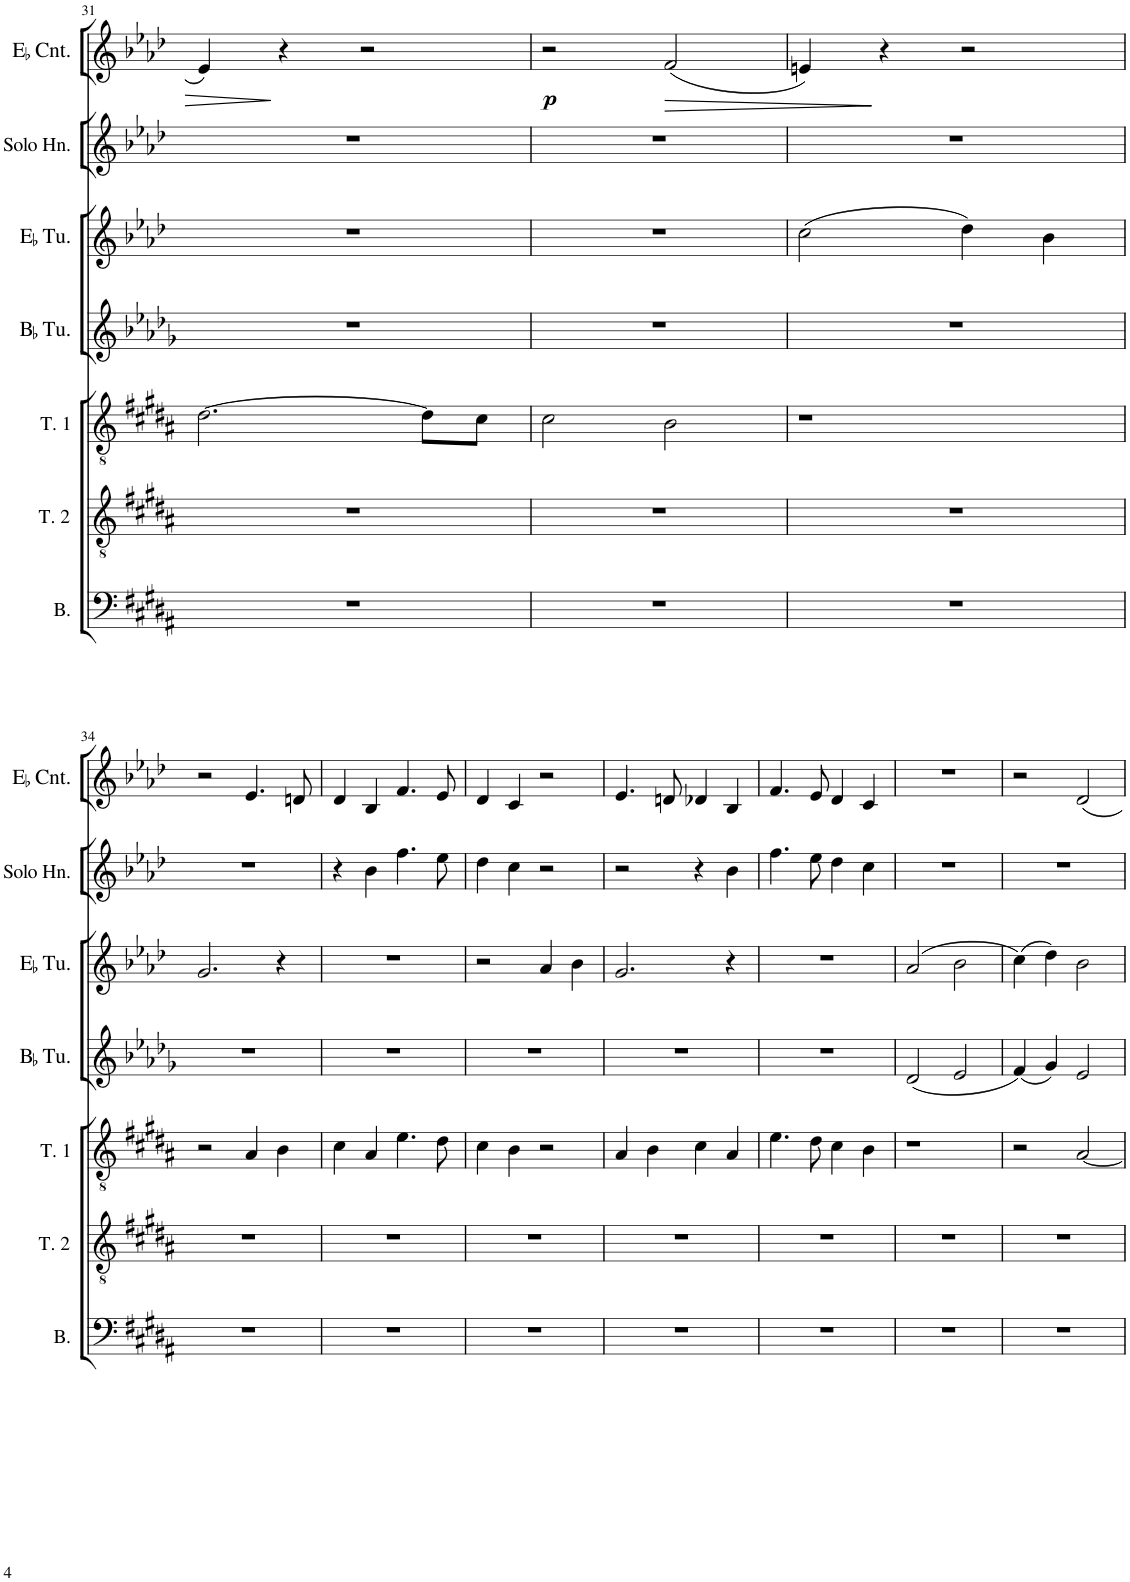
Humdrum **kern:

**kern	**kern	**kern	**kern	**kern	**kern	**kern	**dynam
*part7	*part6	*part5	*part4	*part3	*part2	*part1	*part1
*staff7	*staff6	*staff5	*staff4	*staff3	*staff2	*staff1	*staff1
*I"Bass	*I"Tenor 2	*I"Tenor 1	*I"BaccidentalFlat Tuba	*I"EaccidentalFlat Tuba	*I"EaccidentalFlat Solo Horn	*I"EaccidentalFlat Cornet	*
*I'B.	*I'T. 2	*I'T. 1	*I'BaccidentalFlat Tu.	*I'EaccidentalFlat Tu.	*I'Solo Hn.	*I'EaccidentalFlat Cnt.	*
!!LO:PB:g=z
*clefF4	*clefGv2	*clefGv2	*clefG2	*clefG2	*clefG2	*clefG2	*
*	*	*	*Trd15c26	*Trd12c21	*Trd5c9	*Trd-2c-3	*
*k[f#c#g#d#a#]	*k[f#c#g#d#a#]	*k[f#c#g#d#a#]	*k[b-e-a-d-g-]	*k[b-e-a-d-]	*k[b-e-a-d-]	*k[b-e-a-d-]	*
*M4/4	*M4/4	*M4/4	*M4/4	*M4/4	*M4/4	*M4/4	*
=31	=31	=31	=31	=31	=31	=31	=31
1r	1r	[2.d#\	1r	1r	1r	4e-/	.
.	.	.	.	.	.	4r	.
.	.	.	.	.	.	2r	.
.	.	8d#\L]	.	.	.	.	.
.	.	8c#\J	.	.	.	.	.
=32	=32	=32	=32	=32	=32	=32	=32
!	!	!	!	!	!	!	!LO:DY:b
1r	1r	2c#\	1r	1r	1r	2r	p
!	!	!	!	!	!	!	!LO:HP:b
.	.	2B\	.	.	.	(2f/	>
=33	=33	=33	=33	=33	=33	=33	=33
1r	1r	1r	1r	(2cc\	1r	4en/)	.
.	.	.	.	.	.	4r	]
.	.	.	.	4dd-\)	.	2r	.
.	.	.	.	4b-\	.	.	.
!!LO:LB:g=z
=34	=34	=34	=34	=34	=34	=34	=34
1r	1r	2r	1r	2.g/	1r	2r	.
.	.	4A#/	.	.	.	4.e-/	.
.	.	4B\	.	4r	.	.	.
.	.	.	.	.	.	8dn/	.
=35	=35	=35	=35	=35	=35	=35	=35
1r	1r	4c#\	1r	1r	4r	4d-/	.
.	.	4A#/	.	.	4b-\	4B-/	.
.	.	4.e\	.	.	4.ff\	4.f/	.
.	.	8d#\	.	.	8ee-\	8e-/	.
=36	=36	=36	=36	=36	=36	=36	=36
1r	1r	4c#\	1r	2r	4dd-\	4d-/	.
.	.	4B\	.	.	4cc\	4c/	.
.	.	2r	.	4a-/	2r	2r	.
.	.	.	.	4b-\	.	.	.
=37	=37	=37	=37	=37	=37	=37	=37
1r	1r	4A#/	1r	2.g/	2r	4.e-/	.
.	.	4B\	.	.	.	.	.
.	.	.	.	.	.	8dn/	.
.	.	4c#\	.	.	4r	4d-X/	.
.	.	4A#/	.	4r	4b-\	4B-/	.
=38	=38	=38	=38	=38	=38	=38	=38
1r	1r	4.e\	1r	1r	4.ff\	4.f/	.
.	.	8d#\	.	.	8ee-\	8e-/	.
.	.	4c#\	.	.	4dd-\	4d-/	.
.	.	4B\	.	.	4cc\	4c/	.
=39	=39	=39	=39	=39	=39	=39	=39
1r	1r	1r	(2d-/	(2a-/	1r	1r	.
.	.	.	2e-/	2b-\	.	.	.
=40	=40	=40	=40	=40	=40	=40	=40
1r	1r	2r	(4f/)	(4cc\)	1r	2r	.
.	.	.	4g-/)	4dd-\)	.	.	.
.	.	[2A#/	2e-/	2b-\	.	2d-/	.
=	=	=	=	=	=	=	=
*-	*-	*-	*-	*-	*-	*-	*-
